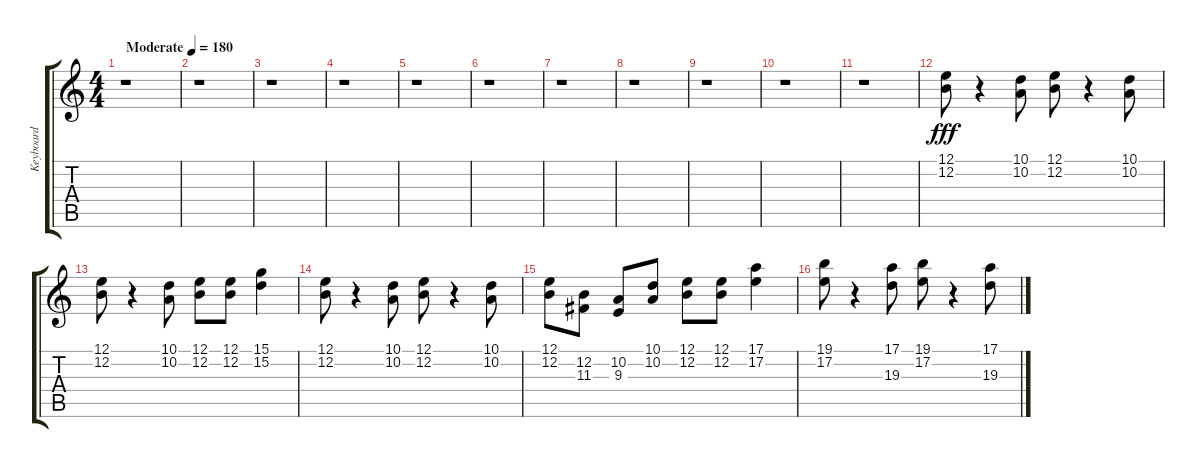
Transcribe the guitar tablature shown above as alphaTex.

\track ("Keyboard" "Keyboard") {instrument acousticgrandpiano}
\staff {score tabs}
\tuning (E4 B3 G3 D3 A2 E2) {hide}
\ts (4 4)
\tempo (180 "Moderate")
\clef g2
\ks c
r.1{dy fff instrument acousticgrandpiano} |
r.1 |
r.1 |
r.1 |
r.1 |
r.1 |
r.1 |
r.1 |
r.1 |
r.1 |
r.1 |
(12.1 12.2).8 r.4 (10.1 10.2).8 (12.1 12.2).8 r.4 (10.1 10.2).8 |
(12.1 12.2).8 r.4 (10.1 10.2).8 (12.1 12.2).8 (12.1 12.2).8 (15.1 15.2).4 |
(12.1 12.2).8 r.4 (10.1 10.2).8 (12.1 12.2).8 r.4 (10.1 10.2).8 |
(12.1 12.2).8 (12.2 11.3).8 (10.2 9.3).8 (10.1 10.2).8 (12.1 12.2).8 (12.1 12.2).8 (17.1 17.2).4 |
(19.1 17.2).8 r.4 (17.1 19.3).8 (19.1 17.2).8 r.4 (17.1 19.3).8
